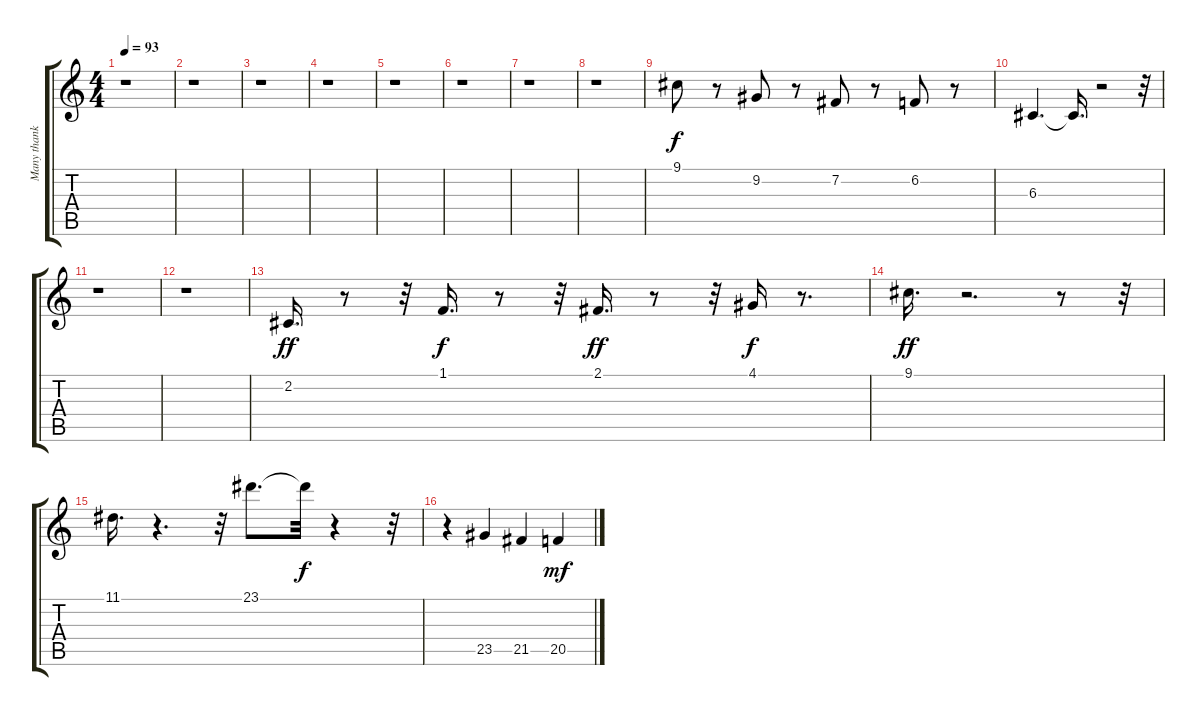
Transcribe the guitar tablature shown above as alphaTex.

\track ("Many thanks to the orig. artist" "Many thank") {instrument whistle}
\staff {score tabs}
\tuning (E4 B3 G3 D3 A2 E2) {hide}
\ts (4 4)
\tempo 93
\clef g2
\ks c
r.1{dy f} |
r.1 |
r.1 |
r.1 |
r.1 |
r.1 |
r.1 |
r.1 |
9.1.8 r.8 9.2.8 r.8 7.2.8 r.8 6.2.8 r.8 |
6.3.4{d} 6.3{t}.16{d} r.2 r.32 |
r.1 |
r.1 |
2.2.16{d dy ff} r.8 r.32 1.1.16{d dy f} r.8 r.32 2.1.16{d dy ff} r.8 r.32 4.1.16{dy f} r.8{d} |
9.1.16{d dy ff} r.2{d} r.8 r.32 |
11.1.16{d} r.4{d} r.32 23.1.8{d} 23.1{t}.32{dy f} r.4 r.32 |
r.4 23.5.4 21.5.4 20.5.4{dy mf}
